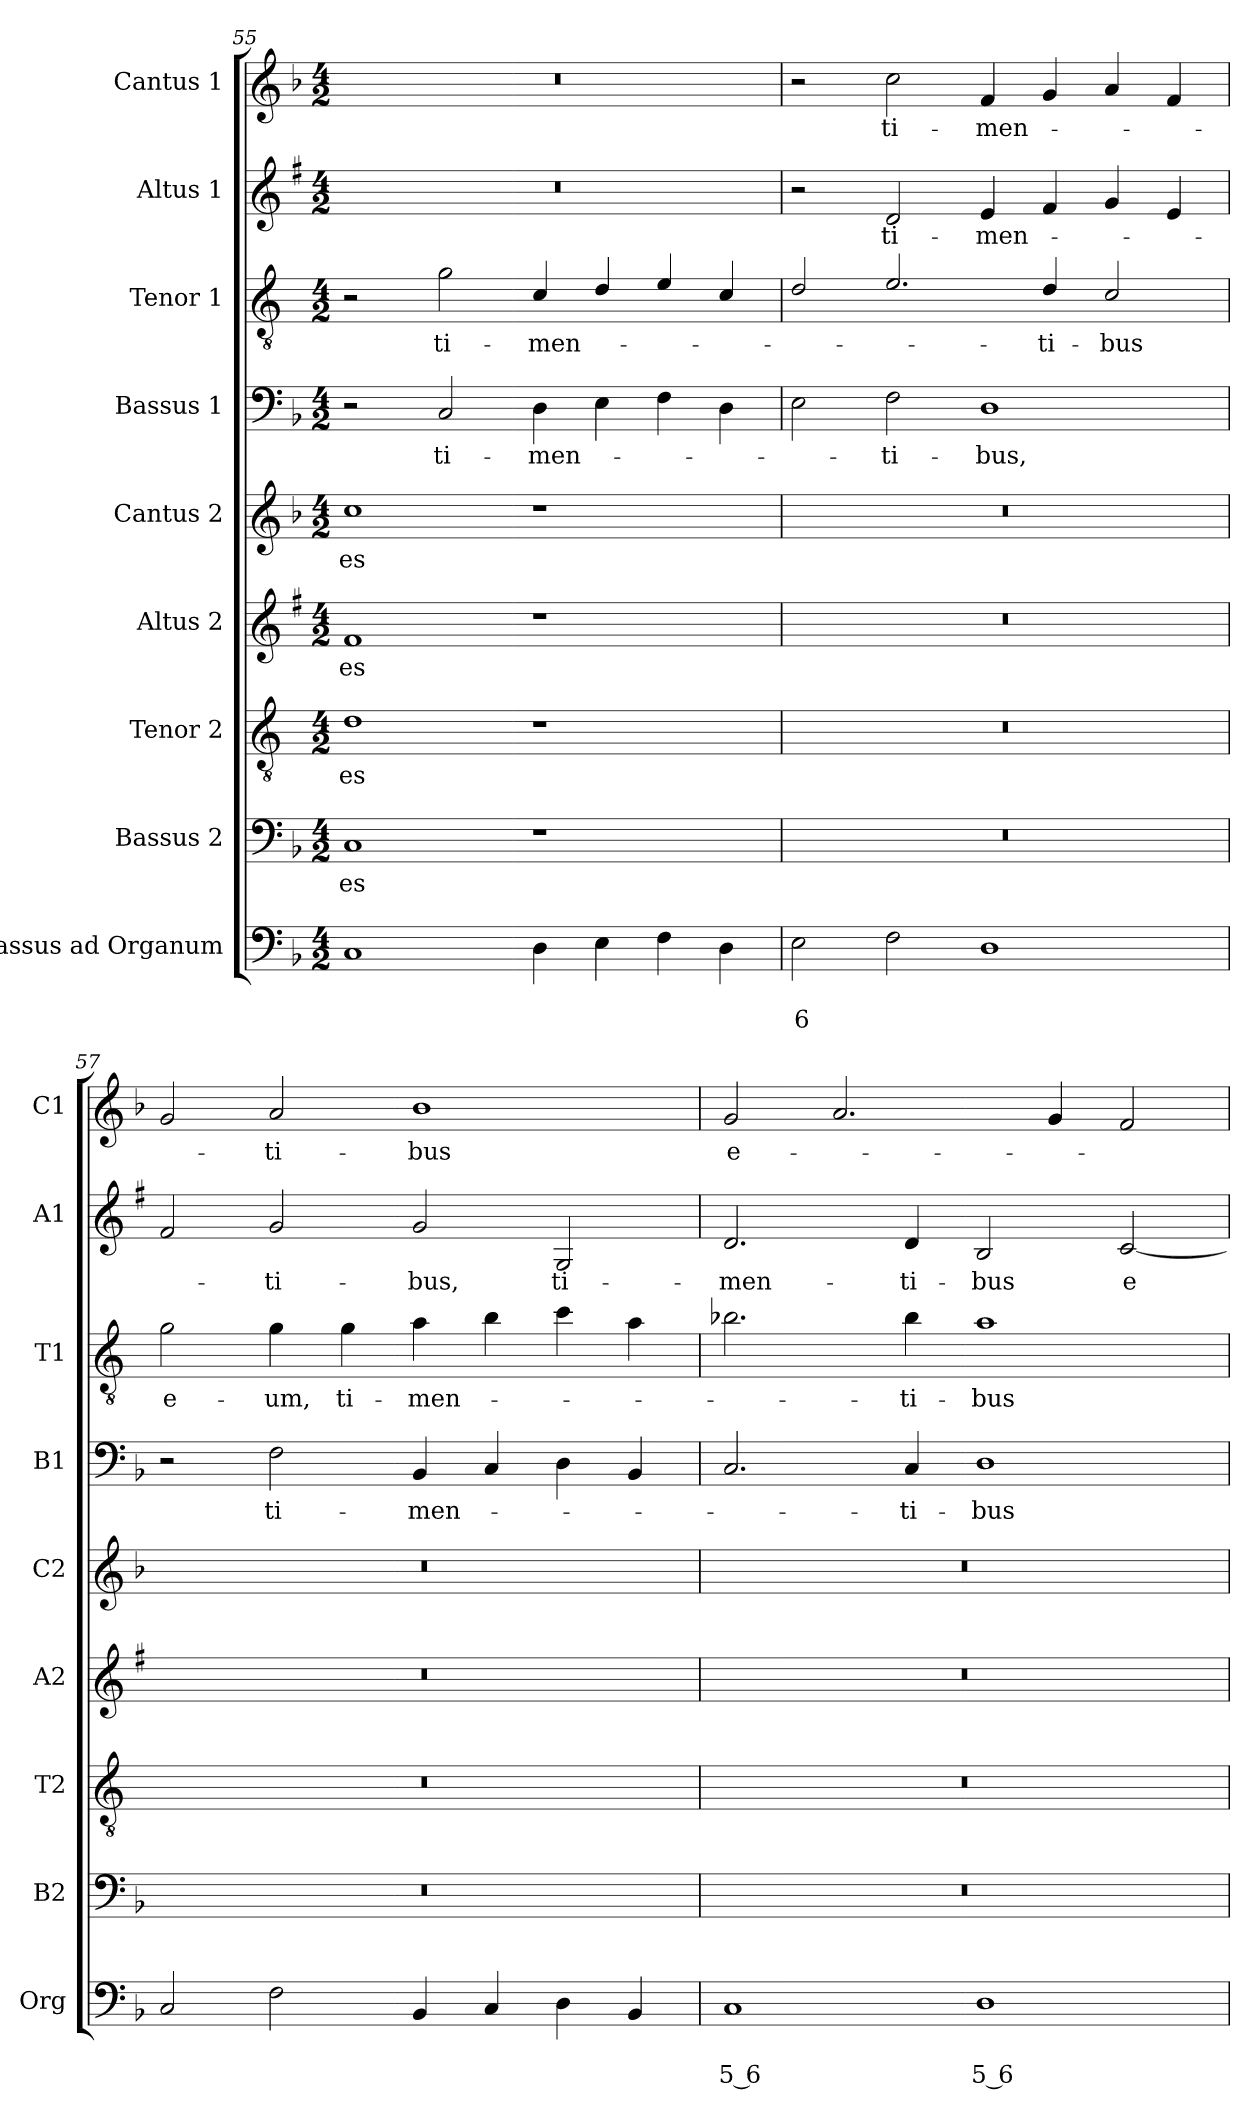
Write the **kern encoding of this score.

**kern	**text	**text	**kern	**text	**kern	**text	**kern	**text	**kern	**text	**kern	**text	**kern	**text	**kern	**text	**kern	**text
*part9	*part9	*part9	*part8	*part8	*part7	*part7	*part6	*part6	*part5	*part5	*part4	*part4	*part3	*part3	*part2	*part2	*part1	*part1
*staff9	*staff9	*staff9	*staff8	*staff8	*staff7	*staff7	*staff6	*staff6	*staff5	*staff5	*staff4	*staff4	*staff3	*staff3	*staff2	*staff2	*staff1	*staff1
*I"Bassus ad Organum	*	*	*I"Bassus 2	*	*I"Tenor 2	*	*I"Altus 2	*	*I"Cantus 2	*	*I"Bassus 1	*	*I"Tenor 1	*	*I"Altus 1	*	*I"Cantus 1	*
*I'Org	*	*	*I'B2	*	*I'T2	*	*I'A2	*	*I'C2	*	*I'B1	*	*I'T1	*	*I'A1	*	*I'C1	*
*clefF4	*	*	*clefF4	*	*clefGv2	*	*clefG2	*	*clefG2	*	*clefF4	*	*clefGv2	*	*clefG2	*	*clefG2	*
*	*	*	*	*	*ITrd4c7	*	*ITrd1c2	*	*	*	*	*	*ITrd4c7	*	*ITrd1c2	*	*	*
*k[b-]	*	*	*k[b-]	*	*k[b-]	*	*k[b-]	*	*k[b-]	*	*k[b-]	*	*k[b-]	*	*k[b-]	*	*k[b-]	*
*F:	*	*	*F:	*	*F:	*	*F:	*	*F:	*	*F:	*	*F:	*	*F:	*	*F:	*
*M4/2	*	*	*M4/2	*	*M4/2	*	*M4/2	*	*M4/2	*	*M4/2	*	*M4/2	*	*M4/2	*	*M4/2	*
=55	=55	=55	=55	=55	=55	=55	=55	=55	=55	=55	=55	=55	=55	=55	=55	=55	=55	=55
!	!	!	!	!LO:LY:b	!	!LO:LY:b	!	!LO:LY:b	!	!LO:LY:b	!	!	!	!	!	!	!	!
1C	.	.	1C	-es	1G	-es	1e	-es	1cc	-es	2r	.	2r	.	0r	.	0r	.
!	!	!	!	!	!	!	!	!	!	!	!	!LO:LY:b	!	!LO:LY:b	!	!	!	!
.	.	.	.	.	.	.	.	.	.	.	2C/	ti-	2c\	ti-	.	.	.	.
!	!	!	!	!	!	!	!	!	!	!	!	!LO:LY:b	!	!LO:LY:b	!	!	!	!
4D\	.	.	1r	.	1r	.	1r	.	1r	.	4D\	-men-	4F/	-men-	.	.	.	.
4E\	.	.	.	.	.	.	.	.	.	.	4E\	.	4G/	.	.	.	.	.
4F\	.	.	.	.	.	.	.	.	.	.	4F\	.	4A/	.	.	.	.	.
4D\	.	.	.	.	.	.	.	.	.	.	4D\	.	4F/	.	.	.	.	.
=56	=56	=56	=56	=56	=56	=56	=56	=56	=56	=56	=56	=56	=56	=56	=56	=56	=56	=56
!	!	!LO:LY:b	!	!	!	!	!	!	!	!	!	!	!	!	!	!	!	!
2E\	.	6	0r	.	0r	.	0r	.	0r	.	2E\	.	2G/	.	2r	.	2r	.
!	!	!	!	!	!	!	!	!	!	!	!	!LO:LY:b	!	!	!	!LO:LY:b	!	!LO:LY:b
2F\	.	.	.	.	.	.	.	.	.	.	2F\	-ti-	2.A/	.	2c/	ti-	2cc\	ti-
!	!	!	!	!	!	!	!	!	!	!	!	!LO:LY:b	!	!	!	!LO:LY:b	!	!LO:LY:b
1D	.	.	.	.	.	.	.	.	.	.	1D	-bus,	.	.	4d/	-men-	4f/	-men-
!	!	!	!	!	!	!	!	!	!	!	!	!	!	!LO:LY:b	!	!	!	!
.	.	.	.	.	.	.	.	.	.	.	.	.	4G/	-ti-	4e/	.	4g/	.
!	!	!	!	!	!	!	!	!	!	!	!	!	!	!LO:LY:b	!	!	!	!
.	.	.	.	.	.	.	.	.	.	.	.	.	2F/	-bus	4f/	.	4a/	.
.	.	.	.	.	.	.	.	.	.	.	.	.	.	.	4d/	.	4f/	.
!!LO:LB:g=z
=57	=57	=57	=57	=57	=57	=57	=57	=57	=57	=57	=57	=57	=57	=57	=57	=57	=57	=57
!	!	!	!	!	!	!	!	!	!	!	!	!	!	!LO:LY:b	!	!	!	!
2C/	.	.	0r	.	0r	.	0r	.	0r	.	2r	.	2c\	e-	2e/	.	2g/	.
!	!	!	!	!	!	!	!	!	!	!	!	!LO:LY:b	!	!LO:LY:b	!	!LO:LY:b	!	!LO:LY:b
2F\	.	.	.	.	.	.	.	.	.	.	2F\	ti-	4c\	-um,	2f/	-ti-	2a/	-ti-
!	!	!	!	!	!	!	!	!	!	!	!	!	!	!LO:LY:b	!	!	!	!
.	.	.	.	.	.	.	.	.	.	.	.	.	4c\	ti-	.	.	.	.
!	!	!	!	!	!	!	!	!	!	!	!	!LO:LY:b	!	!LO:LY:b	!	!LO:LY:b	!	!LO:LY:b
4BB-/	.	.	.	.	.	.	.	.	.	.	4BB-/	-men-	4d\	-men-	2f/	-bus,	1b-	-bus
4C/	.	.	.	.	.	.	.	.	.	.	4C/	.	4e\	.	.	.	.	.
!	!	!	!	!	!	!	!	!	!	!	!	!	!	!	!	!LO:LY:b	!	!
4D\	.	.	.	.	.	.	.	.	.	.	4D\	.	4f\	.	2F/	ti-	.	.
4BB-/	.	.	.	.	.	.	.	.	.	.	4BB-/	.	4d\	.	.	.	.	.
=58	=58	=58	=58	=58	=58	=58	=58	=58	=58	=58	=58	=58	=58	=58	=58	=58	=58	=58
!	!	!LO:LY:b	!	!	!	!	!	!	!	!	!	!	!	!	!	!LO:LY:b	!	!LO:LY:b
1C	.	5 6	0r	.	0r	.	0r	.	0r	.	2.C/	.	2.e-X\	.	2.c/	-men-	2g/	e-
.	.	.	.	.	.	.	.	.	.	.	.	.	.	.	.	.	2.a/	.
!	!	!	!	!	!	!	!	!	!	!	!	!LO:LY:b	!	!LO:LY:b	!	!LO:LY:b	!	!
.	.	.	.	.	.	.	.	.	.	.	4C/	-ti-	4e-\	-ti-	4c/	-ti-	.	.
!	!	!LO:LY:b	!	!	!	!	!	!	!	!	!	!LO:LY:b	!	!LO:LY:b	!	!LO:LY:b	!	!
1D	.	5 6	.	.	.	.	.	.	.	.	1D	-bus	1d	-bus	2A/	-bus	.	.
.	.	.	.	.	.	.	.	.	.	.	.	.	.	.	.	.	4g/	.
!	!	!	!	!	!	!	!	!	!	!	!	!	!	!	!	!LO:LY:b	!	!
.	.	.	.	.	.	.	.	.	.	.	.	.	.	.	[2B-/	e-	2f/	.
=	=	=	=	=	=	=	=	=	=	=	=	=	=	=	=	=	=	=
*-	*-	*-	*-	*-	*-	*-	*-	*-	*-	*-	*-	*-	*-	*-	*-	*-	*-	*-
